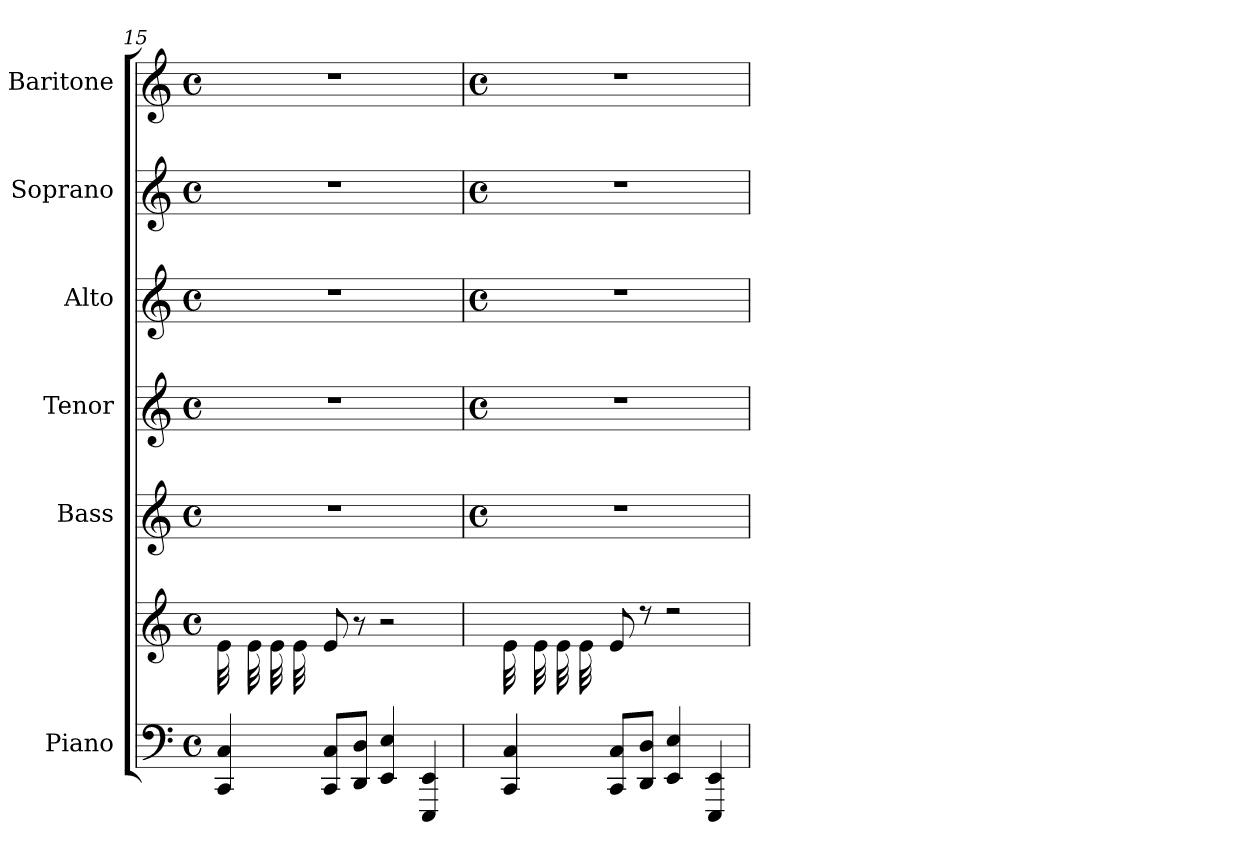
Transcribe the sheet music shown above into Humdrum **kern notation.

**kern	**kern	**kern	**kern	**kern	**kern	**kern
*part6	*part6	*part5	*part4	*part3	*part2	*part1
*staff7	*staff6	*staff5	*staff4	*staff3	*staff2	*staff1
*I"Piano	*	*I"Bass	*I"Tenor	*I"Alto	*I"Soprano	*I"Baritone
*	*	*I'B	*I'T	*I'A	*I'S	*
!!LO:LB:g=z
*clefF4	*clefG2	*clefG2	*clefG2	*clefG2	*clefG2	*clefG2
*k[]	*k[]	*k[]	*k[]	*k[]	*k[]	*k[]
*M4/4	*M4/4	*M4/4	*M4/4	*M4/4	*M4/4	*M4/4
*met(c)	*met(c)	*met(c)	*met(c)	*met(c)	*met(c)	*met(c)
=15	=15	=15	=15	=15	=15	=15
*^	*	*	*	*	*	*
32ryy	4CC/ 4C/	32e!\LLL	1r	1r	1r	1r	1r
32E!/	.	32ryy	.	.	.	.	.
32ryy	.	32e!\	.	.	.	.	.
32E!/	.	32ryy	.	.	.	.	.
32ryy	.	32e!\	.	.	.	.	.
32E!/	.	32ryy	.	.	.	.	.
32ryy	.	32e!\	.	.	.	.	.
32E!/JJJ	.	32ryy	.	.	.	.	.
2.ryy	8CC/ 8C/L	8e/	.	.	.	.	.
.	8DD/ 8D/J	8r	.	.	.	.	.
.	4EE/ 4E/	2r	.	.	.	.	.
.	4EEE/ 4EE/	.	.	.	.	.	.
!!LO:PB:g=z
=16	=16	=16	=16	=16	=16	=16	=16
*	*	*	*M4/4	*M4/4	*M4/4	*M4/4	*M4/4
*	*	*	*met(c)	*met(c)	*met(c)	*met(c)	*met(c)
*	*	*^	*	*	*	*	*
32ryy	4CC/ 4C/	32e!\LLL	1ryy	1r	1r	1r	1r	1r
32E!/	.	32ryy	.	.	.	.	.	.
32ryy	.	32e!\	.	.	.	.	.	.
32E!/	.	32ryy	.	.	.	.	.	.
32ryy	.	32e!\	.	.	.	.	.	.
32E!/	.	32ryy	.	.	.	.	.	.
32ryy	.	32e!\	.	.	.	.	.	.
32E!/JJJ	.	32ryy	.	.	.	.	.	.
2.ryy	8CC/ 8C/L	8e/	.	.	.	.	.	.
.	8DD/ 8D/J	8r	.	.	.	.	.	.
.	4EE/ 4E/	2r	.	.	.	.	.	.
.	4EEE/ 4EE/	.	.	.	.	.	.	.
*v	*v	*	*	*	*	*	*	*
*	*v	*v	*	*	*	*	*
=	=	=	=	=	=	=
*-	*-	*-	*-	*-	*-	*-
